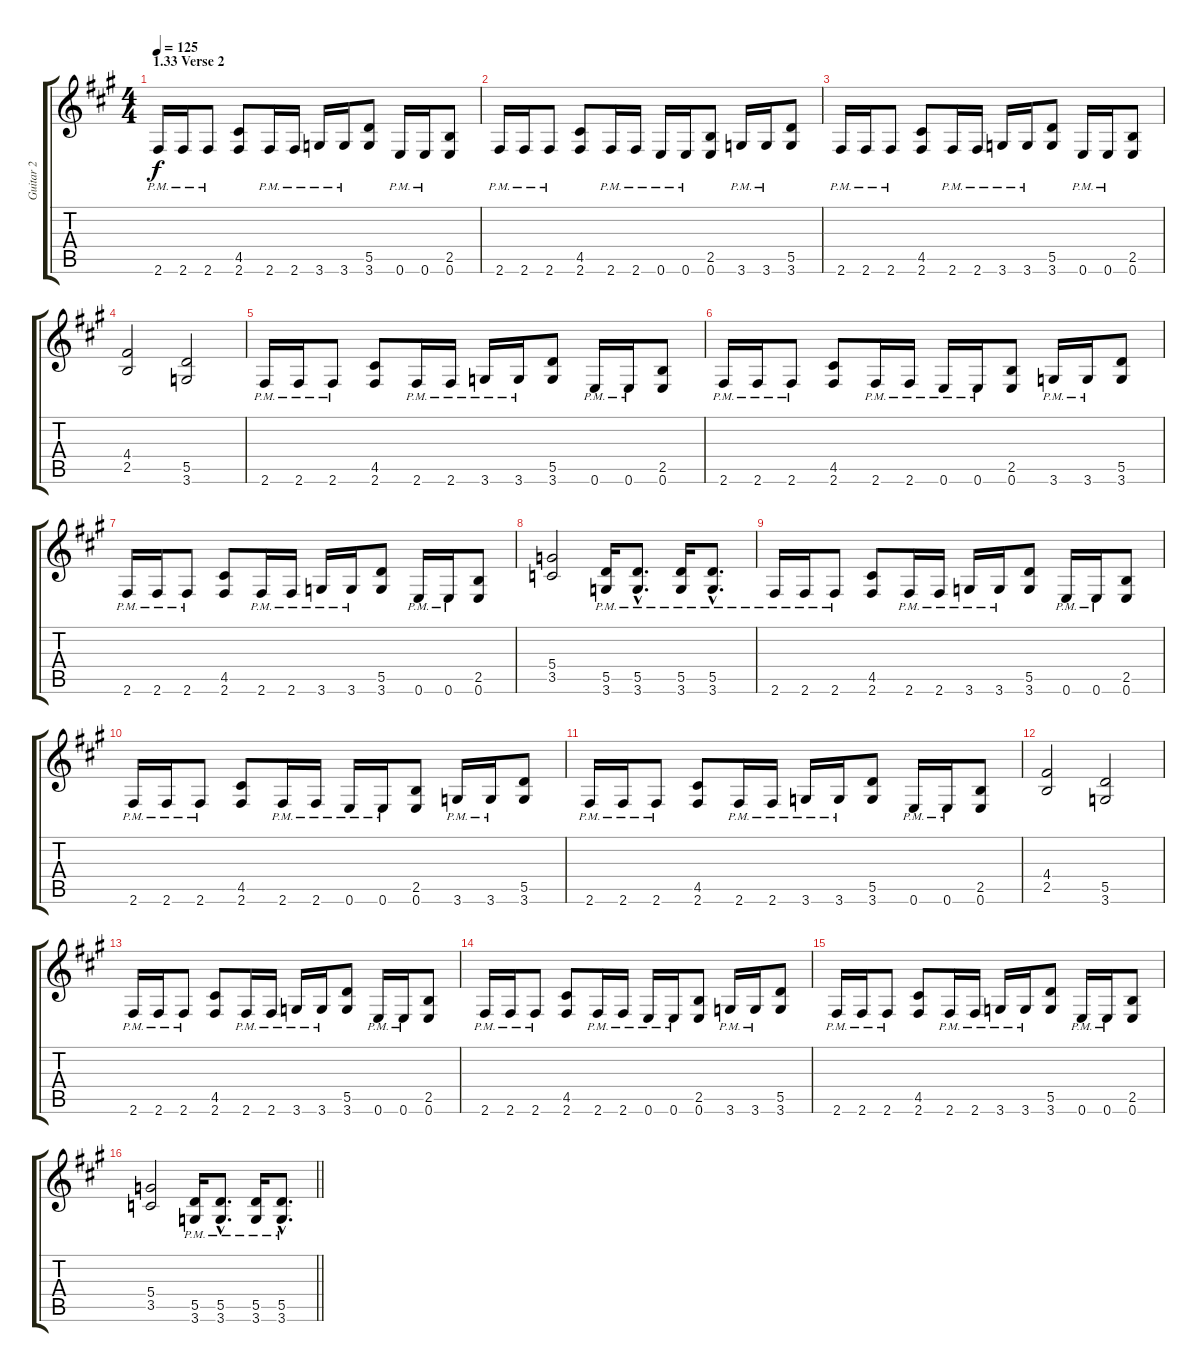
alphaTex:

\track ("Guitar 2" "Guitar 2") {instrument distortionguitar}
\staff {score tabs}
\tuning (E4 B3 G3 D3 A2 E2) {hide}
\ts (4 4)
\section ("" "1.33 Verse 2")
\tempo 125
\clef g2
\ks f#minor
2.6{pm}.16{dy f} 2.6{pm}.16 2.6{pm}.8 (4.5 2.6).8 2.6{pm}.16 2.6{pm}.16 3.6{pm}.16 3.6{pm}.16 (5.5 3.6).8 0.6{pm}.16 0.6{pm}.16 (2.5 0.6).8 |
2.6{pm}.16 2.6{pm}.16 2.6{pm}.8 (4.5 2.6).8 2.6{pm}.16 2.6{pm}.16 0.6{pm}.16 0.6{pm}.16 (2.5 0.6).8 3.6{pm}.16 3.6{pm}.16 (5.5 3.6).8 |
2.6{pm}.16 2.6{pm}.16 2.6{pm}.8 (4.5 2.6).8 2.6{pm}.16 2.6{pm}.16 3.6{pm}.16 3.6{pm}.16 (5.5 3.6).8 0.6{pm}.16 0.6{pm}.16 (2.5 0.6).8 |
(4.4 2.5).2 (5.5 3.6).2 |
2.6{pm}.16 2.6{pm}.16 2.6{pm}.8 (4.5 2.6).8 2.6{pm}.16 2.6{pm}.16 3.6{pm}.16 3.6{pm}.16 (5.5 3.6).8 0.6{pm}.16 0.6{pm}.16 (2.5 0.6).8 |
2.6{pm}.16 2.6{pm}.16 2.6{pm}.8 (4.5 2.6).8 2.6{pm}.16 2.6{pm}.16 0.6{pm}.16 0.6{pm}.16 (2.5 0.6).8 3.6{pm}.16 3.6{pm}.16 (5.5 3.6).8 |
2.6{pm}.16 2.6{pm}.16 2.6{pm}.8 (4.5 2.6).8 2.6{pm}.16 2.6{pm}.16 3.6{pm}.16 3.6{pm}.16 (5.5 3.6).8 0.6{pm}.16 0.6{pm}.16 (2.5 0.6).8 |
(5.4 3.5).2 (5.5{pm} 3.6{pm}).16 (5.5{hac pm} 3.6{hac pm}).8{d} (5.5{pm} 3.6{pm}).16 (5.5{hac pm} 3.6{hac pm}).8{d} |
2.6{pm}.16 2.6{pm}.16 2.6{pm}.8 (4.5 2.6).8 2.6{pm}.16 2.6{pm}.16 3.6{pm}.16 3.6{pm}.16 (5.5 3.6).8 0.6{pm}.16 0.6{pm}.16 (2.5 0.6).8 |
2.6{pm}.16 2.6{pm}.16 2.6{pm}.8 (4.5 2.6).8 2.6{pm}.16 2.6{pm}.16 0.6{pm}.16 0.6{pm}.16 (2.5 0.6).8 3.6{pm}.16 3.6{pm}.16 (5.5 3.6).8 |
2.6{pm}.16 2.6{pm}.16 2.6{pm}.8 (4.5 2.6).8 2.6{pm}.16 2.6{pm}.16 3.6{pm}.16 3.6{pm}.16 (5.5 3.6).8 0.6{pm}.16 0.6{pm}.16 (2.5 0.6).8 |
(4.4 2.5).2 (5.5 3.6).2 |
2.6{pm}.16 2.6{pm}.16 2.6{pm}.8 (4.5 2.6).8 2.6{pm}.16 2.6{pm}.16 3.6{pm}.16 3.6{pm}.16 (5.5 3.6).8 0.6{pm}.16 0.6{pm}.16 (2.5 0.6).8 |
2.6{pm}.16 2.6{pm}.16 2.6{pm}.8 (4.5 2.6).8 2.6{pm}.16 2.6{pm}.16 0.6{pm}.16 0.6{pm}.16 (2.5 0.6).8 3.6{pm}.16 3.6{pm}.16 (5.5 3.6).8 |
2.6{pm}.16 2.6{pm}.16 2.6{pm}.8 (4.5 2.6).8 2.6{pm}.16 2.6{pm}.16 3.6{pm}.16 3.6{pm}.16 (5.5 3.6).8 0.6{pm}.16 0.6{pm}.16 (2.5 0.6).8 |
\barLineRight lightlight
(5.4 3.5).2 (5.5{pm} 3.6{pm}).16 (5.5{hac pm} 3.6{hac pm}).8{d} (5.5{pm} 3.6{pm}).16 (5.5{hac pm} 3.6{hac pm}).8{d}
